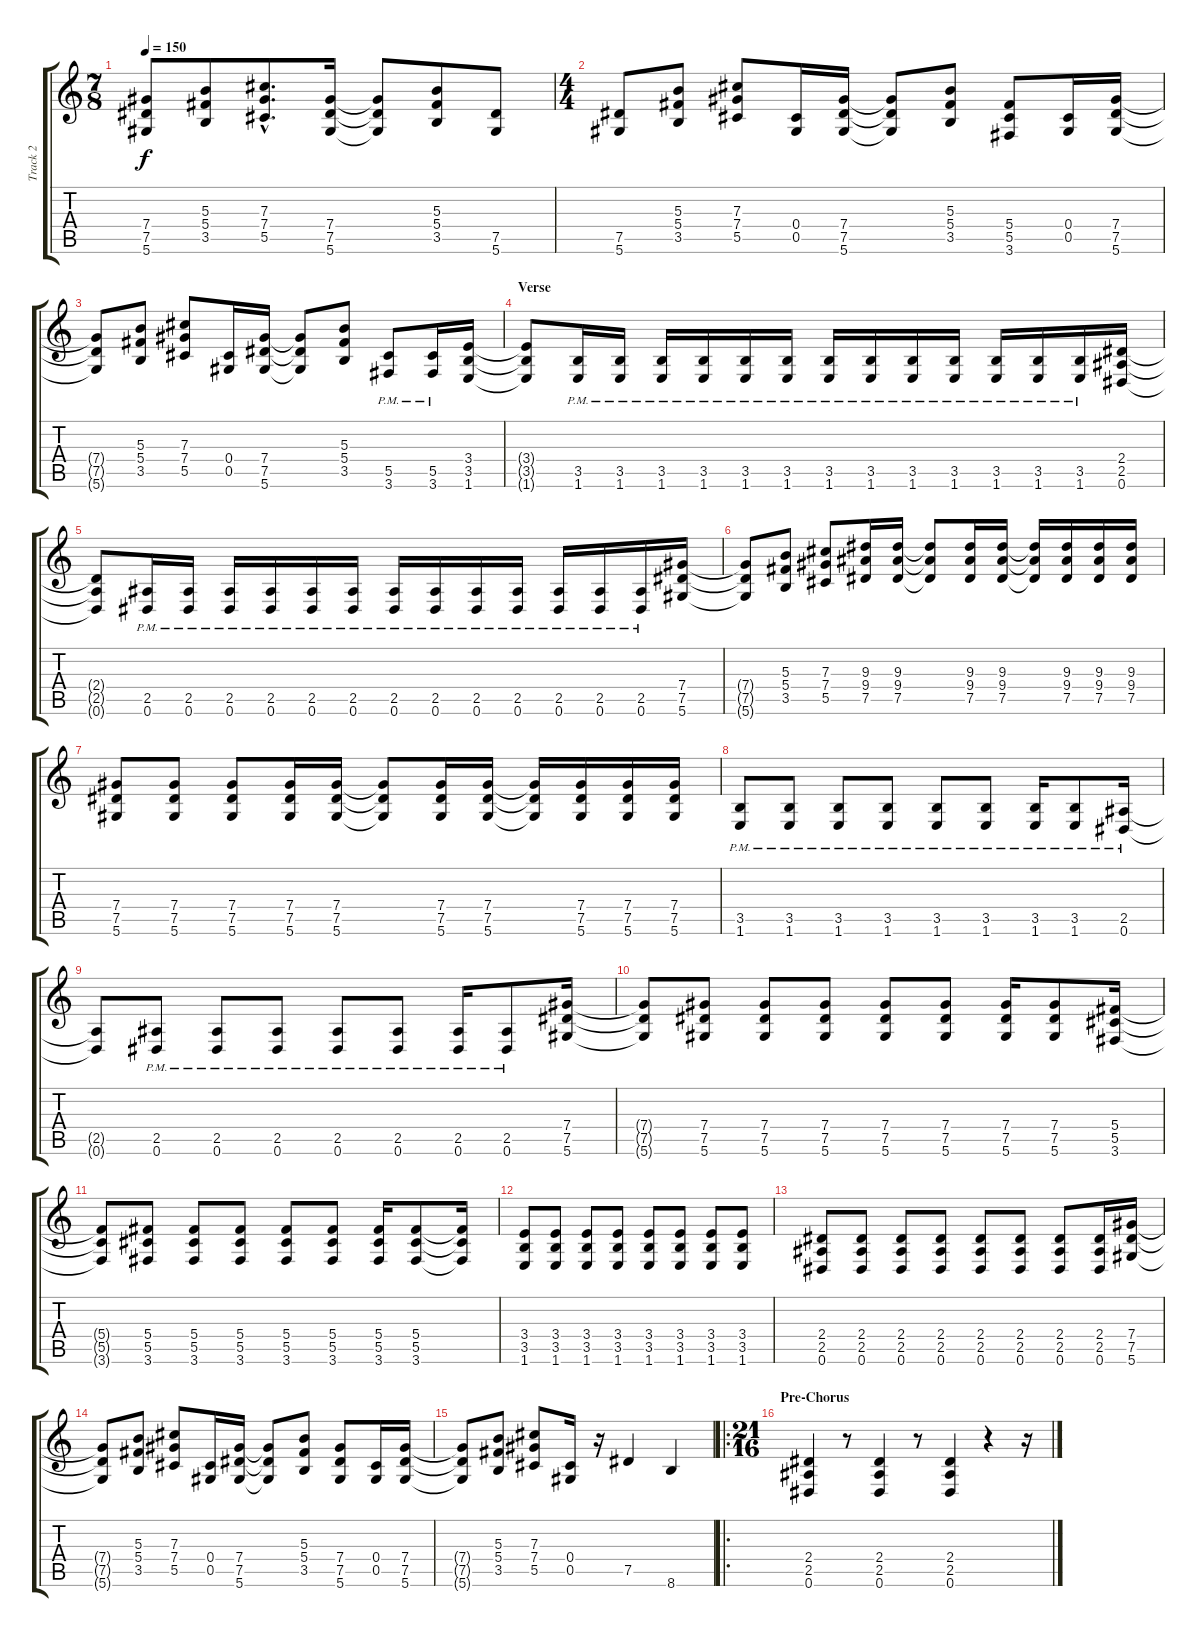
\track ("Track 2" "Track 2") {instrument distortionguitar}
\staff {score tabs}
\tuning (Eb4 Bb3 Gb3 Db3 Ab2 Eb2) {hide}
\ts (7 8)
\tempo 150
\clef g2
\ks c
(7.4{t} 7.5{t} 5.6{t}).8{dy f} (5.3 5.4 3.5).8 (7.3{hac} 7.4{hac} 5.5{hac}).8{d} (7.4 7.5 5.6).16 (7.4{t} 7.5{t} 5.6{t}).8 (5.3 5.4 3.5).8 (7.5 5.6).8 |
\ts (4 4)
(7.5 5.6).8 (5.3 5.4 3.5).8 (7.3 7.4 5.5).8 (0.4 0.5).16 (7.4 7.5 5.6).16 (7.4{t} 7.5{t} 5.6{t}).8 (5.3 5.4 3.5).8 (5.4 5.5 3.6).8 (0.4 0.5).16 (7.4 7.5 5.6).16 |
(7.4{t} 7.5{t} 5.6{t}).8 (5.3 5.4 3.5).8 (7.3 7.4 5.5).8 (0.4 0.5).16 (7.4 7.5 5.6).16 (7.4{t} 7.5{t} 5.6{t}).8 (5.3 5.4 3.5).8 (5.5{pm} 3.6{pm}).8 (5.5{pm} 3.6{pm}).16 (3.4 3.5 1.6).16 |
\section ("" "Verse")
(3.4{t} 3.5{t} 1.6{t}).8 (3.5{pm} 1.6{pm}).16 (3.5{pm} 1.6{pm}).16 (3.5{pm} 1.6{pm}).16 (3.5{pm} 1.6{pm}).16 (3.5{pm} 1.6{pm}).16 (3.5{pm} 1.6{pm}).16 (3.5{pm} 1.6{pm}).16 (3.5{pm} 1.6{pm}).16 (3.5{pm} 1.6{pm}).16 (3.5{pm} 1.6{pm}).16 (3.5{pm} 1.6{pm}).16 (3.5{pm} 1.6{pm}).16 (3.5{pm} 1.6{pm}).16 (2.4 2.5 0.6).16 |
(2.4{t} 2.5{t} 0.6{t}).8 (2.5{pm} 0.6{pm}).16 (2.5{pm} 0.6{pm}).16 (2.5{pm} 0.6{pm}).16 (2.5{pm} 0.6{pm}).16 (2.5{pm} 0.6{pm}).16 (2.5{pm} 0.6{pm}).16 (2.5{pm} 0.6{pm}).16 (2.5{pm} 0.6{pm}).16 (2.5{pm} 0.6{pm}).16 (2.5{pm} 0.6{pm}).16 (2.5{pm} 0.6{pm}).16 (2.5{pm} 0.6{pm}).16 (2.5{pm} 0.6{pm}).16 (7.4 7.5 5.6).16 |
(7.4{t} 7.5{t} 5.6{t}).8 (5.3 5.4 3.5).8 (7.3 7.4 5.5).8 (9.3 9.4 7.5).16 (9.3 9.4 7.5).16 (9.3{t} 9.4{t} 7.5{t}).8 (9.3 9.4 7.5).16 (9.3 9.4 7.5).16 (9.3{t} 9.4{t} 7.5{t}).16 (9.3 9.4 7.5).16 (9.3 9.4 7.5).16 (9.3 9.4 7.5).16 |
(7.4 7.5 5.6).8 (7.4 7.5 5.6).8 (7.4 7.5 5.6).8 (7.4 7.5 5.6).16 (7.4 7.5 5.6).16 (7.4{t} 7.5{t} 5.6{t}).8 (7.4 7.5 5.6).16 (7.4 7.5 5.6).16 (7.4{t} 7.5{t} 5.6{t}).16 (7.4 7.5 5.6).16 (7.4 7.5 5.6).16 (7.4 7.5 5.6).16 |
(3.5{pm} 1.6{pm}).8 (3.5{pm} 1.6{pm}).8 (3.5{pm} 1.6{pm}).8 (3.5{pm} 1.6{pm}).8 (3.5{pm} 1.6{pm}).8 (3.5{pm} 1.6{pm}).8 (3.5{pm} 1.6{pm}).16 (3.5{pm} 1.6{pm}).8 (2.5{pm} 0.6{pm}).16 |
(2.5{t} 0.6{t}).8 (2.5{pm} 0.6{pm}).8 (2.5{pm} 0.6{pm}).8 (2.5{pm} 0.6{pm}).8 (2.5{pm} 0.6{pm}).8 (2.5{pm} 0.6{pm}).8 (2.5{pm} 0.6{pm}).16 (2.5{pm} 0.6{pm}).8 (7.4 7.5 5.6).16 |
(7.4{t} 7.5{t} 5.6{t}).8 (7.4 7.5 5.6).8 (7.4 7.5 5.6).8 (7.4 7.5 5.6).8 (7.4 7.5 5.6).8 (7.4 7.5 5.6).8 (7.4 7.5 5.6).16 (7.4 7.5 5.6).8 (5.4 5.5 3.6).16 |
(5.4{t} 5.5{t} 3.6{t}).8 (5.4 5.5 3.6).8 (5.4 5.5 3.6).8 (5.4 5.5 3.6).8 (5.4 5.5 3.6).8 (5.4 5.5 3.6).8 (5.4 5.5 3.6).16 (5.4 5.5 3.6).8 (5.4{t} 5.5{t} 3.6{t}).16 |
(3.4 3.5 1.6).8 (3.4 3.5 1.6).8 (3.4 3.5 1.6).8 (3.4 3.5 1.6).8 (3.4 3.5 1.6).8 (3.4 3.5 1.6).8 (3.4 3.5 1.6).8 (3.4 3.5 1.6).8 |
(2.4 2.5 0.6).8 (2.4 2.5 0.6).8 (2.4 2.5 0.6).8 (2.4 2.5 0.6).8 (2.4 2.5 0.6).8 (2.4 2.5 0.6).8 (2.4 2.5 0.6).8 (2.4 2.5 0.6).16 (7.4 7.5 5.6).16 |
(7.4{t} 7.5{t} 5.6{t}).8 (5.3 5.4 3.5).8 (7.3 7.4 5.5).8 (0.4 0.5).16 (7.4 7.5 5.6).16 (7.4{t} 7.5{t} 5.6{t}).8 (5.3 5.4 3.5).8 (7.4 7.5 5.6).8 (0.4 0.5).16 (7.4 7.5 5.6).16 |
(7.4{t} 7.5{t} 5.6{t}).8 (5.3 5.4 3.5).8 (7.3 7.4 5.5).8 (0.4 0.5).16 r.16 7.5.4 8.6.4 |
\ro
\ts (21 16)
\section ("" "Pre-Chorus")
(2.4 2.5 0.6).4 r.8 (2.4 2.5 0.6).4 r.8 (2.4 2.5 0.6).4 r.4 r.16
